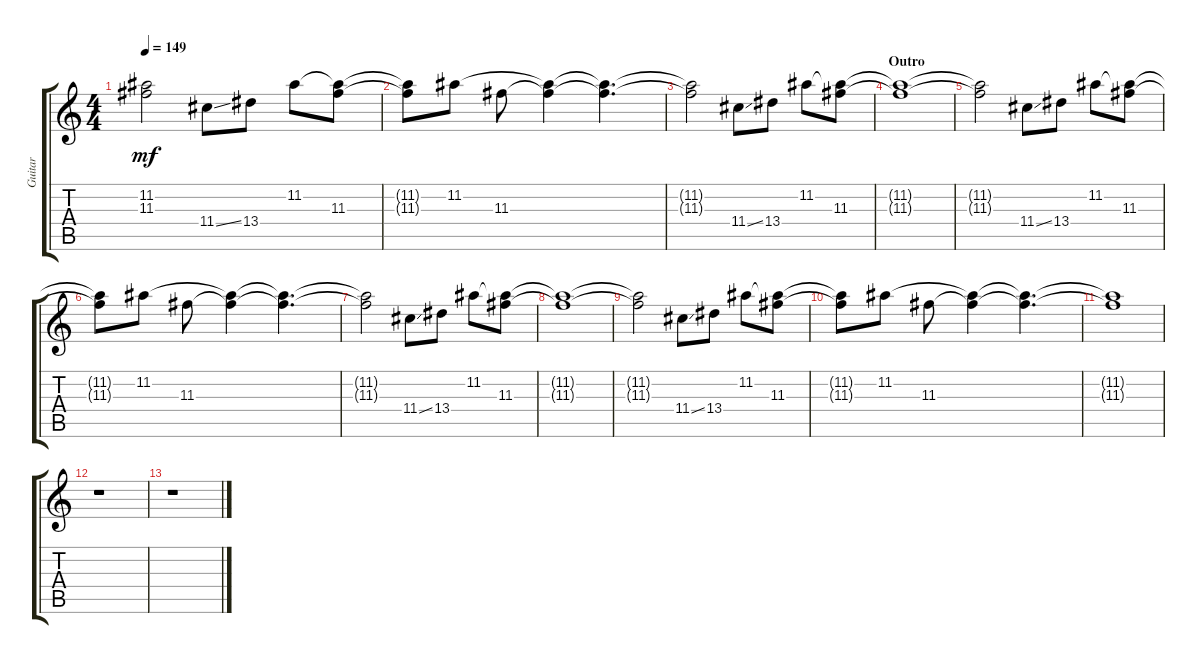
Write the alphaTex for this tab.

\track ("Guitar" "Guitar") {instrument electricguitarclean}
\staff {score tabs}
\tuning (E4 B3 G3 D3 A2 E2) {hide}
\ts (4 4)
\tempo 149
\clef g2
\ks c
(11.2{t} 11.3{t}).2{dy mf} 11.4{ss}.8 13.4.8 11.2.8 (11.2{t} 11.3).8 |
(11.2{t} 11.3{t}).8 11.2.8 11.3.8 (11.2{t} 11.3{t}).4 (11.2{t} 11.3{t}).4{d} |
(11.2{t} 11.3{t}).2 11.4{ss}.8 13.4.8 11.2.8 (11.2{t} 11.3).8 |
\section ("" "Outro")
(11.2{t} 11.3{t}).1 |
(11.2{t} 11.3{t}).2 11.4{ss}.8 13.4.8 11.2.8 (11.2{t} 11.3).8 |
(11.2{t} 11.3{t}).8 11.2.8 11.3.8 (11.2{t} 11.3{t}).4 (11.2{t} 11.3{t}).4{d} |
(11.2{t} 11.3{t}).2 11.4{ss}.8 13.4.8 11.2.8 (11.2{t} 11.3).8 |
(11.2{t} 11.3{t}).1 |
(11.2{t} 11.3{t}).2 11.4{ss}.8 13.4.8 11.2.8 (11.2{t} 11.3).8 |
(11.2{t} 11.3{t}).8 11.2.8 11.3.8 (11.2{t} 11.3{t}).4 (11.2{t} 11.3{t}).4{d} |
(11.2{t} 11.3{t}).1 |
r.1 |
r.1
